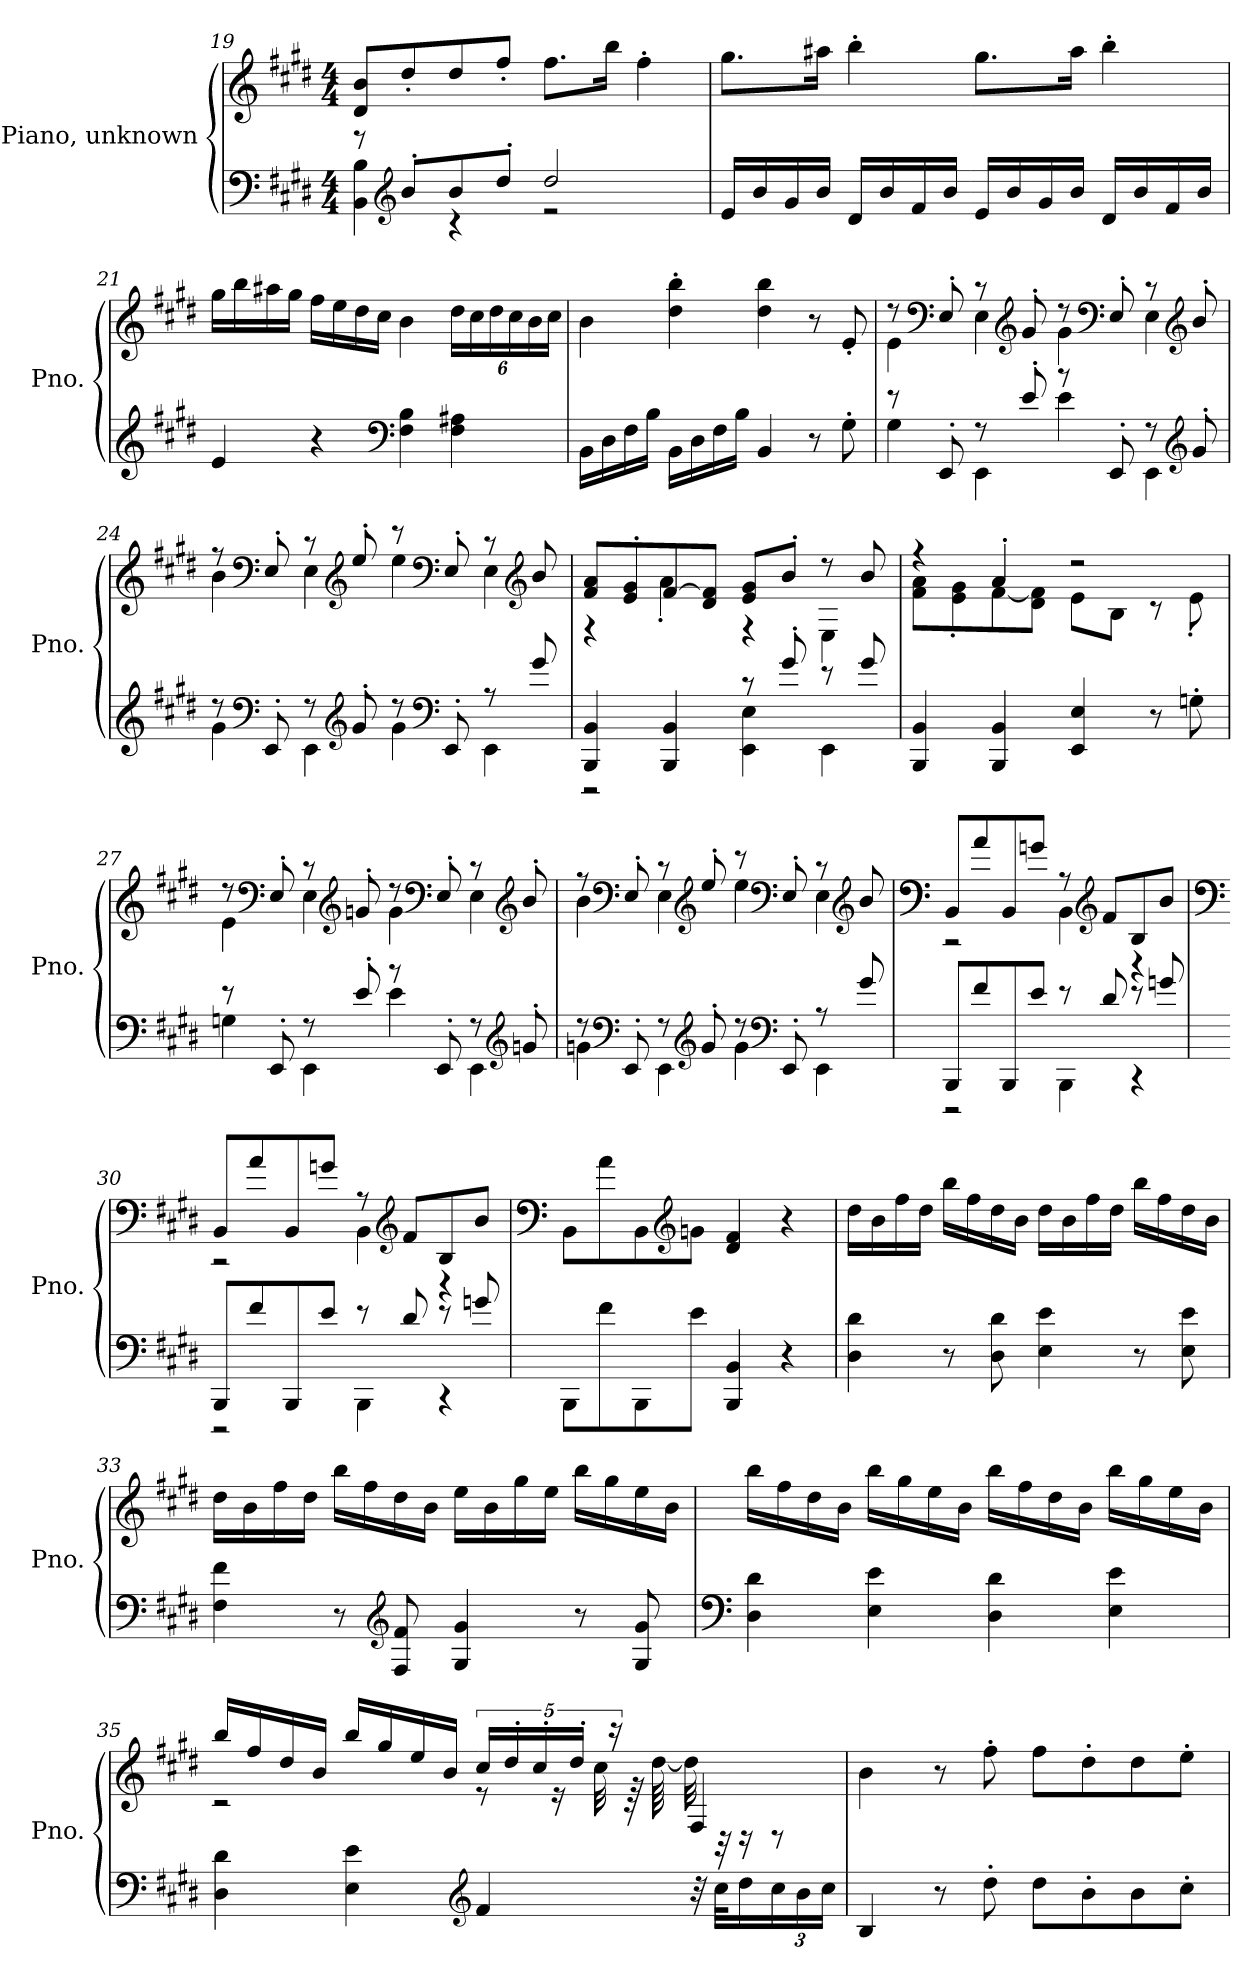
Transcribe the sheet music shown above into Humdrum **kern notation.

**kern	**kern
*part1	*part1
*staff2	*staff1
*I"Piano, unknown	*
*I'Pno.	*
*clefF4	*clefG2
*k[f#c#g#d#]	*k[f#c#g#d#]
*M4/4	*M4/4
=19	=19
*^	*
8r	4BB\ 4B\	8d#/ 8b/L
*clefG2	*	*
8b'/L	.	8dd#'/
8b/	4r	8dd#/
8dd#'/J	.	8ff#'/J
2dd#/	2r	8.ff#\L
.	.	16bb\Jk
.	.	4ff#'\
*v	*v	*
=20	=20
16e/LL	8.gg#\L
16b/	.
16g#/	.
16b/JJ	16aa#X\Jk
16d#/LL	4bb'\
16b/	.
16f#/	.
16b/JJ	.
16e/LL	8.gg#\L
16b/	.
16g#/	.
16b/JJ	16aa#\Jk
16d#/LL	4bb'\
16b/	.
16f#/	.
16b/JJ	.
!!LO:LB:g=z
=21	=21
4e/	16gg#\LL
.	16bb\
.	16aa#X\
.	16gg#\JJ
4r	16ff#\LL
.	16ee\
.	16dd#\
.	16cc#\JJ
*clefF4	*
4F#\ 4B\	4b\
*	*Xbrackettup
4F#\ 4A#X\	24dd#\LL
.	24cc#\
.	24dd#\
.	24cc#\
.	24b\
.	24cc#\JJ
=22	=22
16BB\LL	4b\
16D#\	.
16F#\	.
16B\JJ	.
16BB\LL	4dd#\' 4bb\'
16D#\	.
16F#\	.
16B\JJ	.
4BB/	4dd#\ 4bb\
8r	8r
8G#'\	8e'/
!!LO:LB:g=z
=23	=23
*^	*^
8r	4G#\	8r	4e\
*	*	*clefF4	*
8EE'/	.	8E'/	.
8r	4EE\	8r	4E\
*	*	*clefG2	*
8e'/	.	8g#'/	.
8r	4e\	8r	4g#\
*	*	*clefF4	*
8EE'/	.	8E'/	.
8r	4EE\	8r	4E\
*clefG2	*	*clefG2	*
8g#'/	.	8b'/	.
=24	=24	=24	=24
8r	4g#\	8r	4b\
*clefF4	*	*clefF4	*
8EE'/	.	8E'/	.
8r	4EE\	8r	4E\
*clefG2	*	*clefG2	*
8g#'/	.	8ee'/	.
8r	4g#\	8r	4ee\
*clefF4	*	*clefF4	*
8EE'/	.	8E'/	.
8r	4EE\	8r	4E\
*	*	*clefG2	*
8g#/	.	8b/	.
!!LO:LB:g=z	!!
=25	=25	=25	=25
4BBB/ 4BB/	2r	8f#/ 8a/L	4r
.	.	8e/' 8g#/'	.
4BBB/ 4BB/	.	[8f#/	4a'\
.	.	8d#/ 8f#/]J	.
8r	4EE\ 4E\	8e/ 8g#/L	4r
8g#'/	.	8b'/J	.
8r	4EE\	8r	4E\
8g#/	.	8b/	.
*v	*v	*	*
=26	=26	=26
4BBB/ 4BB/	4r	8f#\ 8a\L
.	.	8e\' 8g#\'
4BBB/ 4BB/	4a'/	[8f#\
.	.	8d#\ 8f#\]J
4EE/ 4E/	2r	8e\L
.	.	8B\J
8r	.	8r
8Gn'\	.	8e'\
=27	=27	=27
*^	*	*
8r	4Gn\	8r	4e\
*	*	*clefF4	*
8EE'/	.	8E'/	.
8r	4EE\	8r	4E\
*	*	*clefG2	*
8e'/	.	8gn'/	.
8r	4e\	8r	4g\
*	*	*clefF4	*
8EE'/	.	8E'/	.
8r	4EE\	8r	4E\
*clefG2	*	*clefG2	*
8gn'/	.	8b'/	.
!!LO:LB:g=z	!!
=28	=28	=28	=28
8r	4gn\	8r	4b\
*clefF4	*	*clefF4	*
8EE'/	.	8E'/	.
8r	4EE\	8r	4E\
*clefG2	*	*clefG2	*
8g'/	.	8ee'/	.
8r	4g\	8r	4ee\
*clefF4	*	*clefF4	*
8EE'/	.	8E'/	.
8r	4EE\	8r	4E\
*	*	*clefG2	*
8g/	.	8b/	.
=29	=29	=29	=29
*	*	*clefF4	*
8BBB/L	2r	8BB/L	2r
8f#/	.	8a/	.
8BBB/	.	8BB/	.
8e/J	.	8gn/J	.
8r	4BBB\	8r	4BB\
*	*	*clefG2	*
8d#/	.	8f#/L	.
8r	4r	8B/	4r
8gn/	.	8b/J	.
!!LO:PB:g=z	!!
=30	=30	=30	=30
*	*	*clefF4	*
8BBB/L	2r	8BB/L	2r
8f#/	.	8a/	.
8BBB/	.	8BB/	.
8e/J	.	8gn/J	.
8r	4BBB\	8r	4BB\
*	*	*clefG2	*
8d#/	.	8f#/L	.
8r	4r	8B/	4r
8gn/	.	8b/J	.
*v	*v	*	*
*	*v	*v
=31	=31
*	*clefF4
8BBB\L	8BB\L
8f#\	8a\
8BBB\	8BB\
*	*clefG2
8e\J	8gn\J
4BBB/ 4BB/	4d#/ 4f#/
4r	4r
=32	=32
4D#\ 4d#\	16dd#\LL
.	16b\
.	16ff#\
.	16dd#\JJ
8r	16bb\LL
.	16ff#\
8D#\ 8d#\	16dd#\
.	16b\JJ
4E\ 4e\	16dd#\LL
.	16b\
.	16ff#\
.	16dd#\JJ
8r	16bb\LL
.	16ff#\
8E\ 8e\	16dd#\
.	16b\JJ
!!LO:LB:g=z
=33	=33
4F#\ 4f#\	16dd#\LL
.	16b\
.	16ff#\
.	16dd#\JJ
8r	16bb\LL
.	16ff#\
*clefG2	*
8F#/ 8f#/	16dd#\
.	16b\JJ
4G#/ 4g#/	16ee\LL
.	16b\
.	16gg#\
.	16ee\JJ
8r	16bb\LL
.	16gg#\
8G#/ 8g#/	16ee\
.	16b\JJ
=34	=34
*clefF4	*
4D#\ 4d#\	16bb\LL
.	16ff#\
.	16dd#\
.	16b\JJ
4E\ 4e\	16bb\LL
.	16gg#\
.	16ee\
.	16b\JJ
4D#\ 4d#\	16bb\LL
.	16ff#\
.	16dd#\
.	16b\JJ
4E\ 4e\	16bb\LL
.	16gg#\
.	16ee\
.	16b\JJ
!!LO:LB:g=z
=35	=35
*	*^
4D#\ 4d#\	16bb/LL	2r
.	16ff#/	.
.	16dd#/	.
.	16b/JJ	.
4E\ 4e\	16bb/LL	.
.	16gg#/	.
.	16ee/	.
.	16b/JJ	.
*clefG2	*	*
*	*brackettup	*
4f#/	20cc#/LL	8r
.	20dd#'/	.
.	20cc#'/	.
.	.	16r
.	20dd#'/JJ	.
.	.	32cc#\
.	20r	.
.	.	64r
.	.	[64dd#\
32r	4F#/	32dd#\]
32cc#\KLL	.	32r
16dd#\	.	16r
*Xbrackettup	*	*
24cc#\	.	8r
24b\	.	.
24cc#\JJ	.	.
*	*v	*v
=36	=36
4B/	4b\
8r	8r
8dd#'\	8ff#'\
8dd#\L	8ff#\L
8b'\	8dd#'\
8b\	8dd#\
8cc#'\J	8ee'\J
=	=
*-	*-
